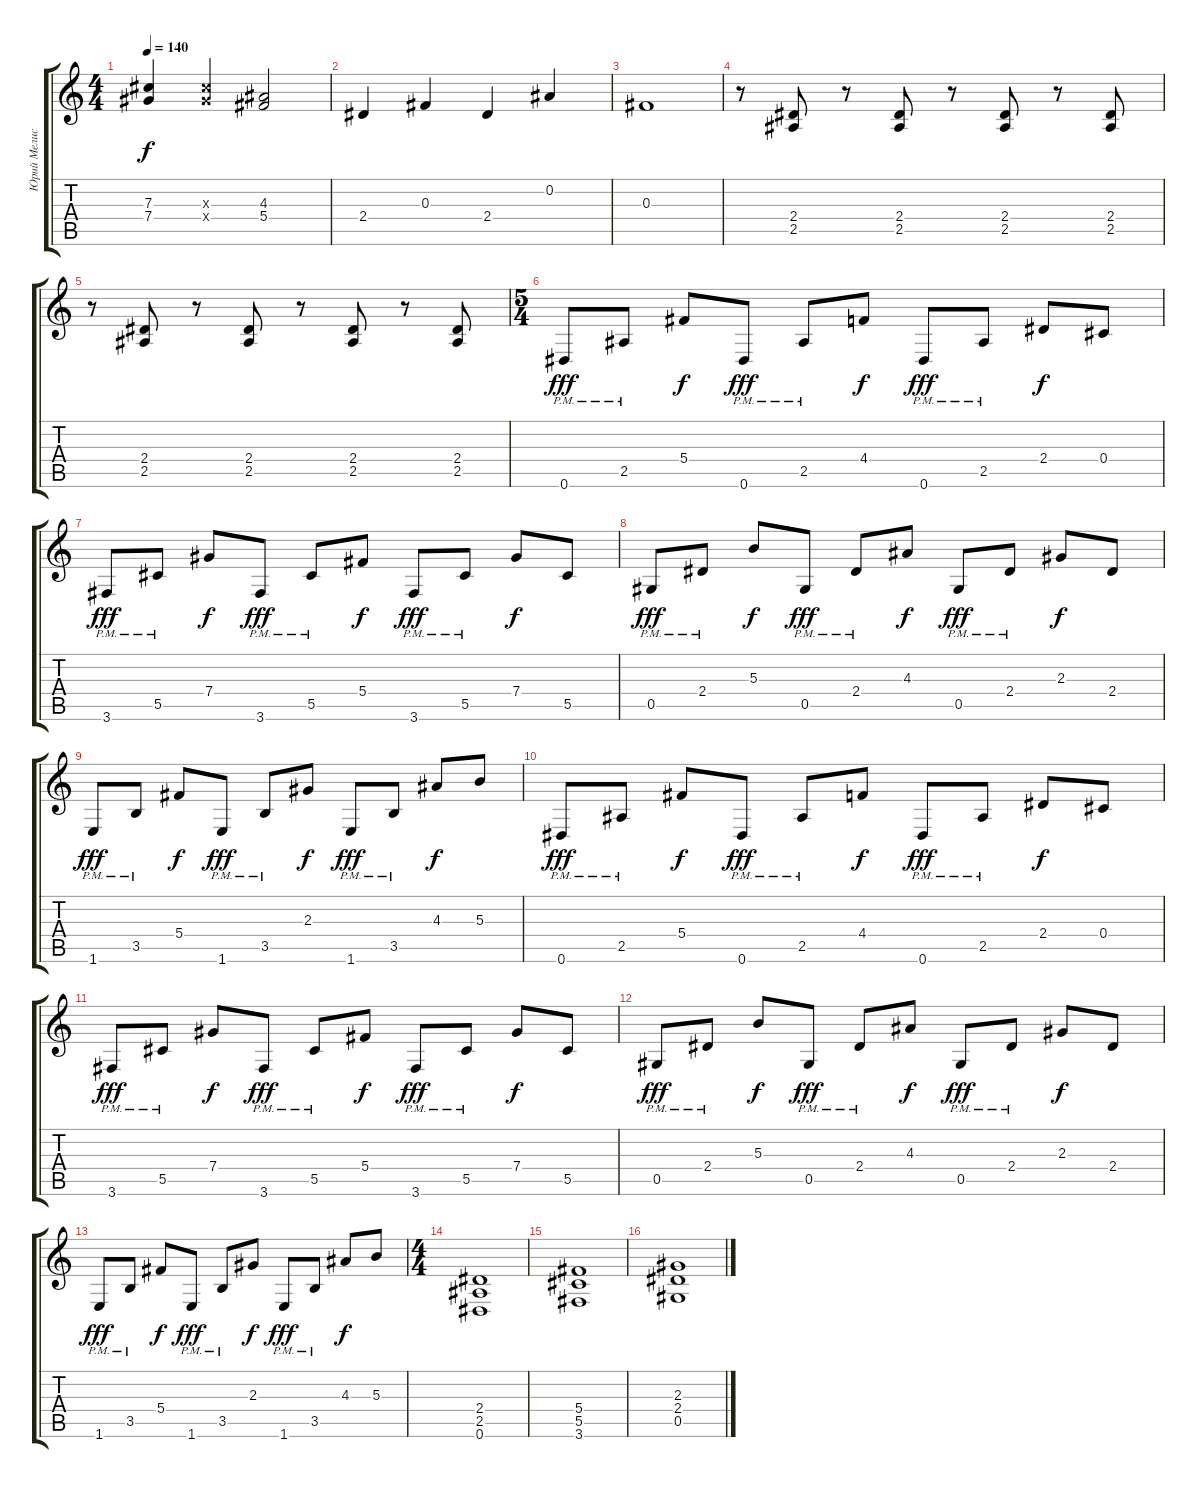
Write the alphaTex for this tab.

\track ("Юрий Мелисов" "Юрий Мелис") {instrument distortionguitar}
\staff {score tabs}
\tuning (Eb4 Bb3 Gb3 Db3 Ab2 Eb2) {hide}
\ts (4 4)
\tempo 140
\clef g2
\ks c
(7.3 7.4).4{dy f} (7.3{x} 7.4{x}).4 (4.3 5.4).2 |
2.4.4{instrument electricguitarclean} 0.3.4 2.4.4 0.2.4 |
0.3.1 |
r.8{balance 16 instrument distortionguitar} (2.4 2.5).8 r.8 (2.4 2.5).8 r.8 (2.4 2.5).8 r.8 (2.4 2.5).8 |
r.8 (2.4 2.5).8 r.8 (2.4 2.5).8 r.8 (2.4 2.5).8 r.8 (2.4 2.5).8 |
\ts (5 4)
0.6{pm}.8{dy fff balance 8} 2.5{pm}.8 5.4.8{dy f} 0.6{pm}.8{dy fff} 2.5{pm}.8 4.4.8{dy f} 0.6{pm}.8{dy fff} 2.5{pm}.8 2.4.8{dy f} 0.4.8 |
3.6{pm}.8{dy fff} 5.5{pm}.8 7.4.8{dy f} 3.6{pm}.8{dy fff} 5.5{pm}.8 5.4.8{dy f} 3.6{pm}.8{dy fff} 5.5{pm}.8 7.4.8{dy f} 5.5.8 |
0.5{pm}.8{dy fff} 2.4{pm}.8 5.3.8{dy f} 0.5{pm}.8{dy fff} 2.4{pm}.8 4.3.8{dy f} 0.5{pm}.8{dy fff} 2.4{pm}.8 2.3.8{dy f} 2.4.8 |
1.6{pm}.8{dy fff} 3.5{pm}.8 5.4.8{dy f} 1.6{pm}.8{dy fff} 3.5{pm}.8 2.3.8{dy f} 1.6{pm}.8{dy fff} 3.5{pm}.8 4.3.8{dy f} 5.3.8 |
0.6{pm}.8{dy fff} 2.5{pm}.8 5.4.8{dy f} 0.6{pm}.8{dy fff} 2.5{pm}.8 4.4.8{dy f} 0.6{pm}.8{dy fff} 2.5{pm}.8 2.4.8{dy f} 0.4.8 |
3.6{pm}.8{dy fff} 5.5{pm}.8 7.4.8{dy f} 3.6{pm}.8{dy fff} 5.5{pm}.8 5.4.8{dy f} 3.6{pm}.8{dy fff} 5.5{pm}.8 7.4.8{dy f} 5.5.8 |
0.5{pm}.8{dy fff} 2.4{pm}.8 5.3.8{dy f} 0.5{pm}.8{dy fff} 2.4{pm}.8 4.3.8{dy f} 0.5{pm}.8{dy fff} 2.4{pm}.8 2.3.8{dy f} 2.4.8 |
1.6{pm}.8{dy fff} 3.5{pm}.8 5.4.8{dy f} 1.6{pm}.8{dy fff} 3.5{pm}.8 2.3.8{dy f} 1.6{pm}.8{dy fff} 3.5{pm}.8 4.3.8{dy f} 5.3.8 |
\ts (4 4)
(2.4 2.5 0.6).1 |
(5.4 5.5 3.6).1 |
(2.3 2.4 0.5).1
